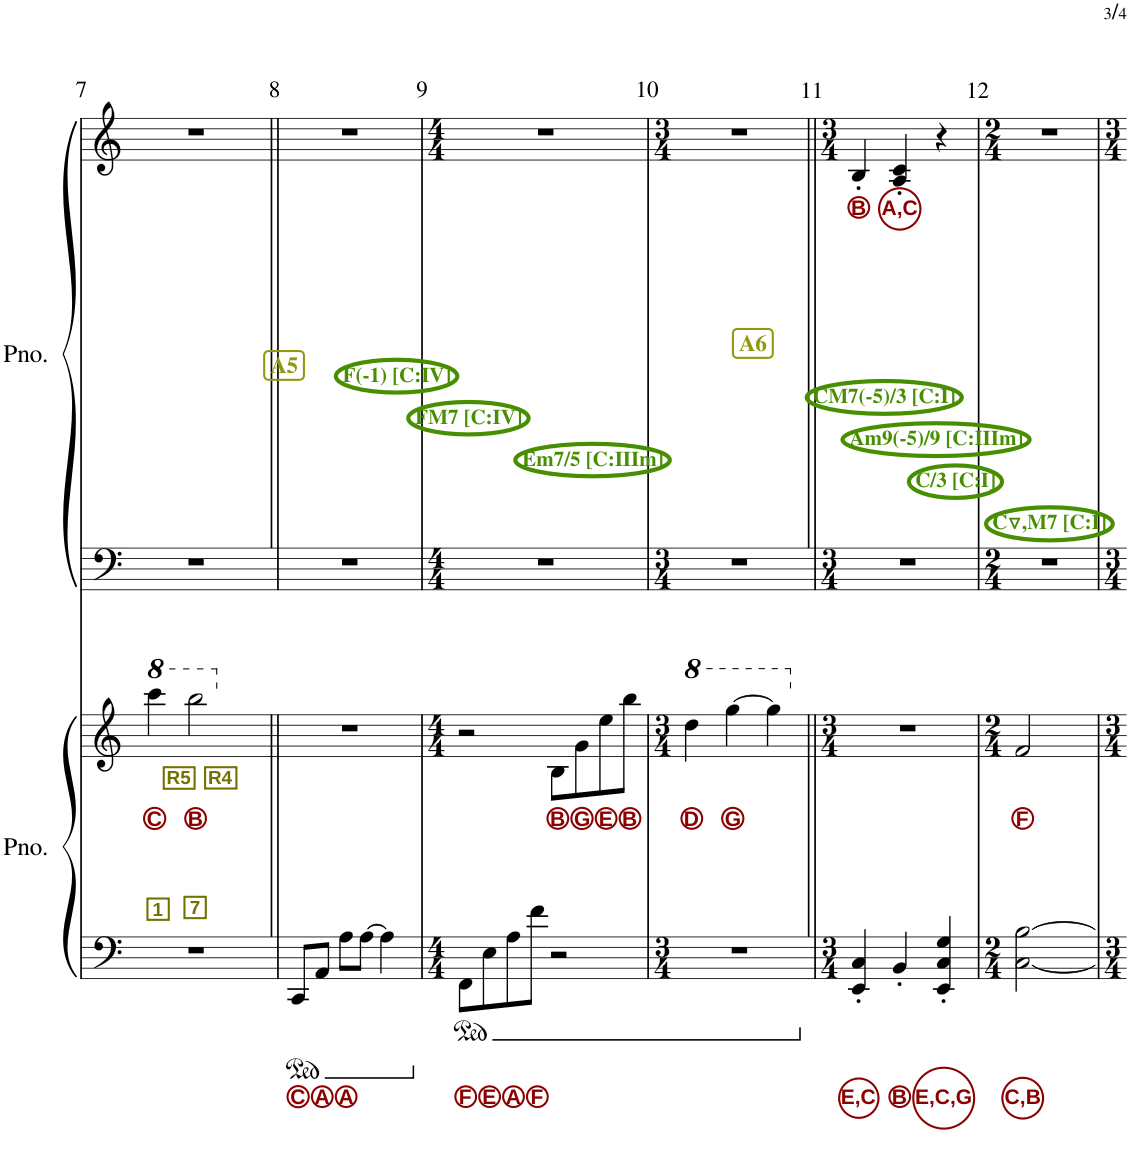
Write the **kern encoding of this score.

**kern	**text	**text	**kern	**text	**text	**text	**kern	**kern	**text	**text
*part2	*part2	*part2	*part2	*part2	*part2	*part2	*part1	*part1	*part1	*part1
*staff4	*staff4	*staff4	*staff3	*staff3	*staff3	*staff3	*staff2	*staff1	*staff1	*staff1
*I"ピアノ	*	*	*	*	*	*	*I"ピアノ	*	*	*
!!LO:PB:g=z
*clefF4	*	*	*clefG2	*	*	*	*clefF4	*clefG2	*	*
*k[]	*	*	*k[]	*	*	*	*k[]	*k[]	*	*
*M3/4	*	*	*M3/4	*	*	*	*M3/4	*M3/4	*	*
*	*	*	*8va	*	*	*	*	*	*	*
=7	=7	=7	=7	=7	=7	=7	=7	=7	=7	=7
!	!	!	!	!LO:LY:b:color=#727200	!LO:LY:b:color=#8B0000	!LO:LY:b:color=#727200	!	!	!	!
2.r	.	.	4cccc\	R5	C	1	2.r	2.r	.	.
!	!	!	!	!LO:LY:b:color=#727200	!LO:LY:b:color=#8B0000	!LO:LY:b:color=#727200	!	!	!	!
.	.	.	2bbb\	R4	B	7	.	.	.	.
!!LO:REH:place=s1:b:B:cj:color=#91980E:fs=11:t=A5
=8||	=8||	=8||	=8||	=8||	=8||	=8||	=8||	=8||	=8||	=8||
!	!	!LO:LY:b:color=#8B0000	!	!	!	!	!	!	!	!
*	*	*	*X8va	*	*	*	*	*	*	*
!	!	!	!	!	!	!	!	!LO:TX:b:B:color=#478E00:t=F(-1) [C&colon;IV]	!	!
8CC/L	.	C	2.r	.	.	.	2.r	2.r	.	.
!	!	!LO:LY:b:color=#8B0000	!	!	!	!	!	!	!	!
8AA/J	.	A	.	.	.	.	.	.	.	.
!	!	!LO:LY:b:color=#8B0000	!	!	!	!	!	!	!	!
8A\L	.	A	.	.	.	.	.	.	.	.
[8A\J	.	.	.	.	.	.	.	.	.	.
4A\]	.	.	.	.	.	.	.	.	.	.
=9	=9	=9	=9	=9	=9	=9	=9	=9	=9	=9
*M4/4	*	*	*M4/4	*	*	*	*M4/4	*M4/4	*	*
!	!	!	!	!	!	!	!	!LO:TX:b:B:color=#478E00:t=FM7 [C&colon;IV]	!	!
!	!	!LO:LY:b:color=#8B0000	!	!	!	!	!	!	!	!
*	*	*	*	*	*	*	*	*^	*	*
8FF\L	.	F	2r	.	.	.	1r	1r	2ryy	.	.
!	!	!LO:LY:b:color=#8B0000	!	!	!	!	!	!	!	!	!
8E\	.	E	.	.	.	.	.	.	.	.	.
!	!	!LO:LY:b:color=#8B0000	!	!	!	!	!	!	!	!	!
8A\	.	A	.	.	.	.	.	.	.	.	.
!	!	!LO:LY:b:color=#8B0000	!	!	!	!	!	!	!	!	!
8f\J	.	F	.	.	.	.	.	.	.	.	.
!	!	!	!	!	!	!	!	!	!LO:TX:b:B:color=#478E00:t=Em7/5 [C&colon;IIIm]	!	!
!	!	!	!	!	!LO:LY:b:color=#8B0000	!	!	!	!	!	!
2r	.	.	8B\L	.	B	.	.	.	2ryy	.	.
!	!	!	!	!	!LO:LY:b:color=#8B0000	!	!	!	!	!	!
.	.	.	8g\	.	G	.	.	.	.	.	.
!	!	!	!	!	!LO:LY:b:color=#8B0000	!	!	!	!	!	!
.	.	.	8ee\	.	E	.	.	.	.	.	.
!	!	!	!	!	!LO:LY:b:color=#8B0000	!	!	!	!	!	!
.	.	.	8bb\J	.	B	.	.	.	.	.	.
*	*	*	*	*	*	*	*	*v	*v	*	*
=10	=10	=10	=10	=10	=10	=10	=10	=10	=10	=10
*M3/4	*	*	*M3/4	*	*	*	*M3/4	*M3/4	*	*
*	*	*	*8va	*	*	*	*	*	*	*
*	*	*	*	*	*	*	*	*^	*	*
!	!	!	!	!	!LO:LY:b:color=#8B0000	!	!	!	!	!	!
*	*	*	*	*	*	*	*	*v	*v	*	*
2.r	.	.	4ddd\	.	D	.	2.r	2.r	.	.
!	!	!	!	!	!LO:LY:b:color=#8B0000	!	!	!	!	!
.	.	.	[4ggg\	.	G	.	.	.	.	.
.	.	.	4ggg\]	.	.	.	.	.	.	.
!!LO:REH:place=s1:b:B:cj:color=#91980E:fs=11:t=A6
=11||	=11||	=11||	=11||	=11||	=11||	=11||	=11||	=11||	=11||	=11||
*M3/4	*	*	*M3/4	*	*	*	*M3/4	*M3/4	*	*
!	!	!LO:LY:b:color=#8B0000	!	!	!	!	!	!	!	!
*	*	*	*X8va	*	*	*	*	*	*	*
!	!	!	!	!	!	!	!	!LO:TX:b:B:color=#478E00:t=CM7(-5)/3 [C&colon;I]	!	!
!	!	!	!	!	!	!	!	!	!	!LO:LY:b:color=#8B0000
4EE/' 4C/'	.	E,C	2.r	.	.	.	2.r	4B'/	.	B
!	!	!	!	!	!	!	!	!LO:TX:b:B:color=#478E00:t=Am9(-5)/9 [C&colon;IIIm]	!	!
!	!	!LO:LY:b:color=#8B0000	!	!	!	!	!	!	!	!LO:LY:b:color=#8B0000
4BB'/	.	B	.	.	.	.	.	4A/' 4c/'	.	A,C
!	!	!	!	!	!	!	!	!LO:TX:b:B:color=#478E00:t=C/3 [C&colon;I]	!	!
!	!	!LO:LY:b:color=#8B0000	!	!	!	!	!	!	!	!
4EE/' 4C/' 4G/'	.	E,C,G	.	.	.	.	.	4r	.	.
=12	=12	=12	=12	=12	=12	=12	=12	=12	=12	=12
*M2/4	*	*	*M2/4	*	*	*	*M2/4	*M2/4	*	*
!	!	!	!	!	!	!	!	!LO:TX:b:B:color=#478E00:t=C▽,M7 [C&colon;I]	!	!
!	!	!LO:LY:b:color=#8B0000	!	!	!LO:LY:b:color=#8B0000	!	!	!	!	!
[2C\ [2B\	.	C,B	2f/	.	F	.	2r	2r	.	.
=	=	=	=	=	=	=	=	=	=	=
*-	*-	*-	*-	*-	*-	*-	*-	*-	*-	*-
